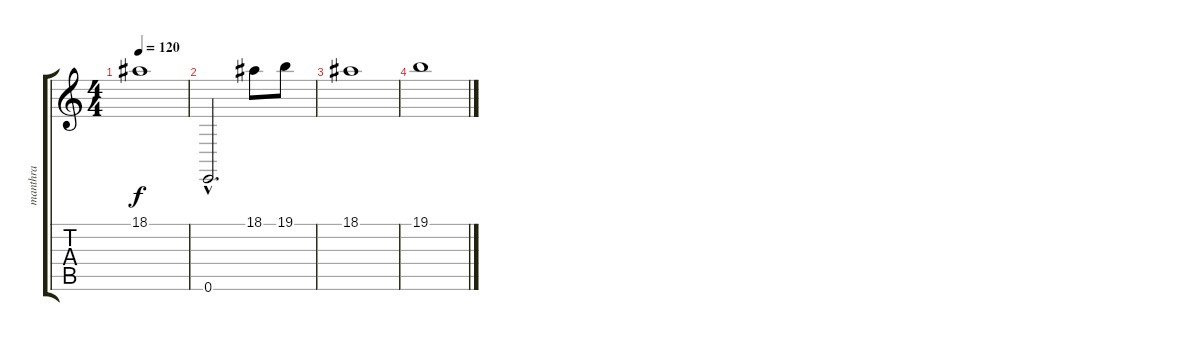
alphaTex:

\track ("manthra" "manthra") {instrument acousticgrandpiano}
\staff {score tabs}
\tuning (E4 B3 G3 D3 A2 E2) {hide}
\ts (4 4)
\tempo 120
\clef g2
\ks c
18.1.1{dy f} |
0.6{hac}.2{d} 18.1.8 19.1.8 |
18.1.1 |
19.1.1
